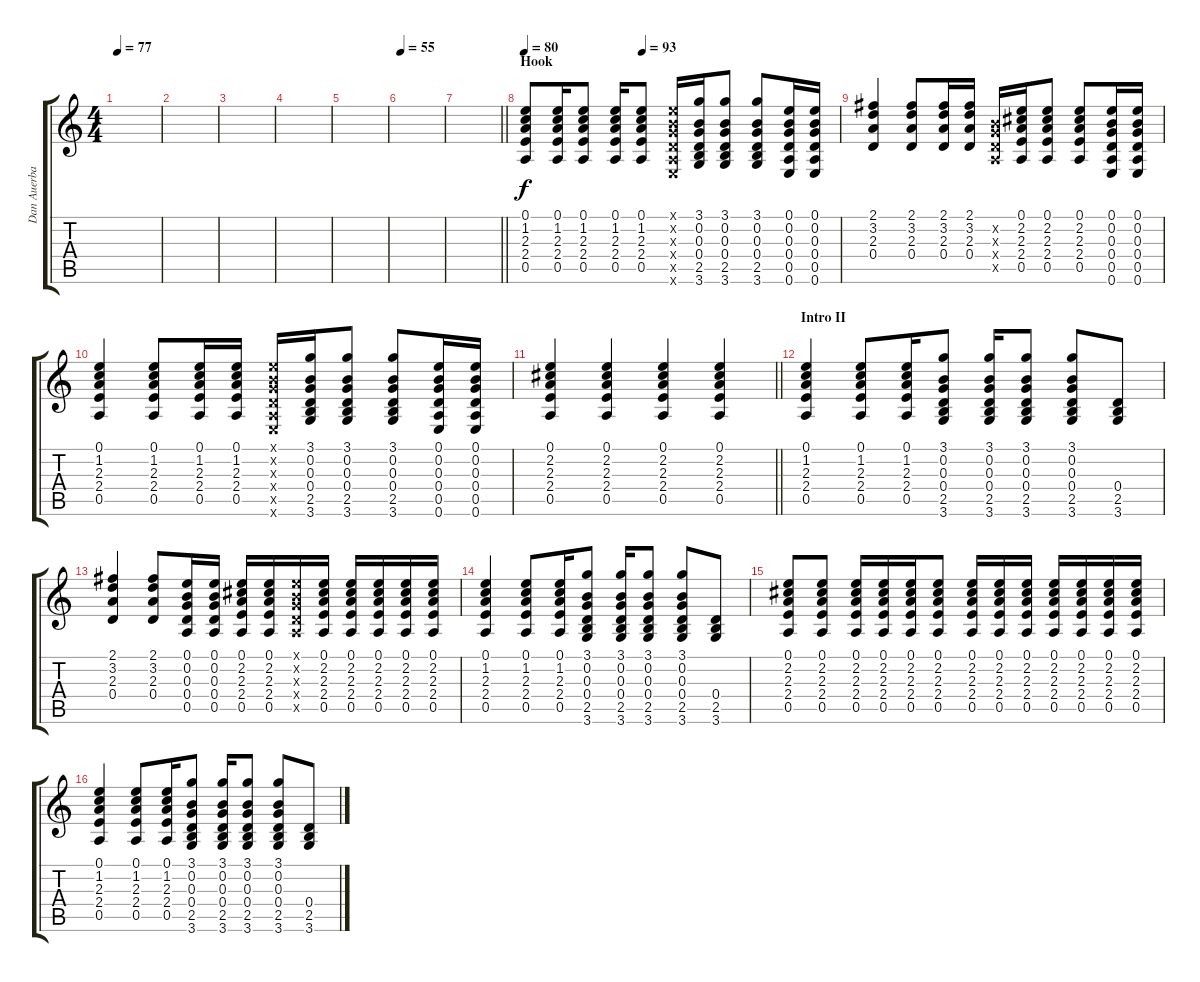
\track ("Dan Auerbach [Guitar II]" "Dan Auerba") {instrument distortionguitar}
\staff {score tabs}
\tuning (E4 B3 G3 D3 A2 E2) {hide}
\ts (4 4)
\tempo 77
\clef g2
\ks c
|
|
|
|
|
\tempo 55
|
\barLineRight lightlight
|
\section ("" "Hook")
\tempo 80
\tempo (93 0.375)
(0.1 1.2 2.3 2.4 0.5).8 (0.1 1.2 2.3 2.4 0.5).16 (0.1 1.2 2.3 2.4 0.5).8 (0.1 1.2 2.3 2.4 0.5).16 (0.1 1.2 2.3 2.4 0.5).8 (0.1{x} 0.2{x} 0.3{x} 0.4{x} 0.5{x} 0.6{x}).16 (3.1 0.2 0.3 0.4 2.5 3.6).16 (3.1 0.2 0.3 0.4 2.5 3.6).8 (3.1 0.2 0.3 0.4 2.5 3.6).8 (0.1 0.2 0.3 0.4 0.5 0.6).16 (0.1 0.2 0.3 0.4 0.5 0.6).16 |
(2.1 3.2 2.3 0.4).4 (2.1 3.2 2.3 0.4).8 (2.1 3.2 2.3 0.4).16 (2.1 3.2 2.3 0.4).16 (0.2{x} 0.3{x} 0.4{x} 0.5{x}).16 (0.1 2.2 2.3 2.4 0.5).16 (0.1 2.2 2.3 2.4 0.5).8 (0.1 2.2 2.3 2.4 0.5).8 (0.1 0.2 0.3 0.4 0.5 0.6).16 (0.1 0.2 0.3 0.4 0.5 0.6).16 |
(0.1 1.2 2.3 2.4 0.5).4 (0.1 1.2 2.3 2.4 0.5).8 (0.1 1.2 2.3 2.4 0.5).16 (0.1 1.2 2.3 2.4 0.5).16 (0.1{x} 0.2{x} 0.3{x} 0.4{x} 0.5{x} 0.6{x}).16 (3.1 0.2 0.3 0.4 2.5 3.6).16 (3.1 0.2 0.3 0.4 2.5 3.6).8 (3.1 0.2 0.3 0.4 2.5 3.6).8 (0.1 0.2 0.3 0.4 0.5 0.6).16 (0.1 0.2 0.3 0.4 0.5 0.6).16 |
\barLineRight lightlight
(0.1 2.2 2.3 2.4 0.5).4 (0.1 2.2 2.3 2.4 0.5).4 (0.1 2.2 2.3 2.4 0.5).4 (0.1 2.2 2.3 2.4 0.5).4 |
\section ("" "Intro II")
(0.1 1.2 2.3 2.4 0.5).4 (0.1 1.2 2.3 2.4 0.5).8 (0.1 1.2 2.3 2.4 0.5).16 (3.1 0.2 0.3 0.4 2.5 3.6).8 (3.1 0.2 0.3 0.4 2.5 3.6).16 (3.1 0.2 0.3 0.4 2.5 3.6).8 (3.1 0.2 0.3 0.4 2.5 3.6).8 (0.4 2.5 3.6).8 |
(2.1 3.2 2.3 0.4).4 (2.1 3.2 2.3 0.4).8 (0.1 0.2 0.3 0.4 0.5).16 (0.1 0.2 0.3 0.4 0.5).16 (0.1 2.2 2.3 2.4 0.5).16 (0.1 2.2 2.3 2.4 0.5).16 (0.1{x} 0.2{x} 0.3{x} 0.4{x} 0.5{x}).16 (0.1 2.2 2.3 2.4 0.5).16 (0.1 2.2 2.3 2.4 0.5).16 (0.1 2.2 2.3 2.4 0.5).16 (0.1 2.2 2.3 2.4 0.5).16 (0.1 2.2 2.3 2.4 0.5).16 |
(0.1 1.2 2.3 2.4 0.5).4 (0.1 1.2 2.3 2.4 0.5).8 (0.1 1.2 2.3 2.4 0.5).16 (3.1 0.2 0.3 0.4 2.5 3.6).8 (3.1 0.2 0.3 0.4 2.5 3.6).16 (3.1 0.2 0.3 0.4 2.5 3.6).8 (3.1 0.2 0.3 0.4 2.5 3.6).8 (0.4 2.5 3.6).8 |
(0.1 2.2 2.3 2.4 0.5).8 (0.1 2.2 2.3 2.4 0.5).8 (0.1 2.2 2.3 2.4 0.5).16 (0.1 2.2 2.3 2.4 0.5).16 (0.1 2.2 2.3 2.4 0.5).16 (0.1 2.2 2.3 2.4 0.5).8 (0.1 2.2 2.3 2.4 0.5).16 (0.1 2.2 2.3 2.4 0.5).16 (0.1 2.2 2.3 2.4 0.5).16 (0.1 2.2 2.3 2.4 0.5).16 (0.1 2.2 2.3 2.4 0.5).16 (0.1 2.2 2.3 2.4 0.5).16 (0.1 2.2 2.3 2.4 0.5).16 |
(0.1 1.2 2.3 2.4 0.5).4 (0.1 1.2 2.3 2.4 0.5).8 (0.1 1.2 2.3 2.4 0.5).16 (3.1 0.2 0.3 0.4 2.5 3.6).8 (3.1 0.2 0.3 0.4 2.5 3.6).16 (3.1 0.2 0.3 0.4 2.5 3.6).8 (3.1 0.2 0.3 0.4 2.5 3.6).8 (0.4 2.5 3.6).8
